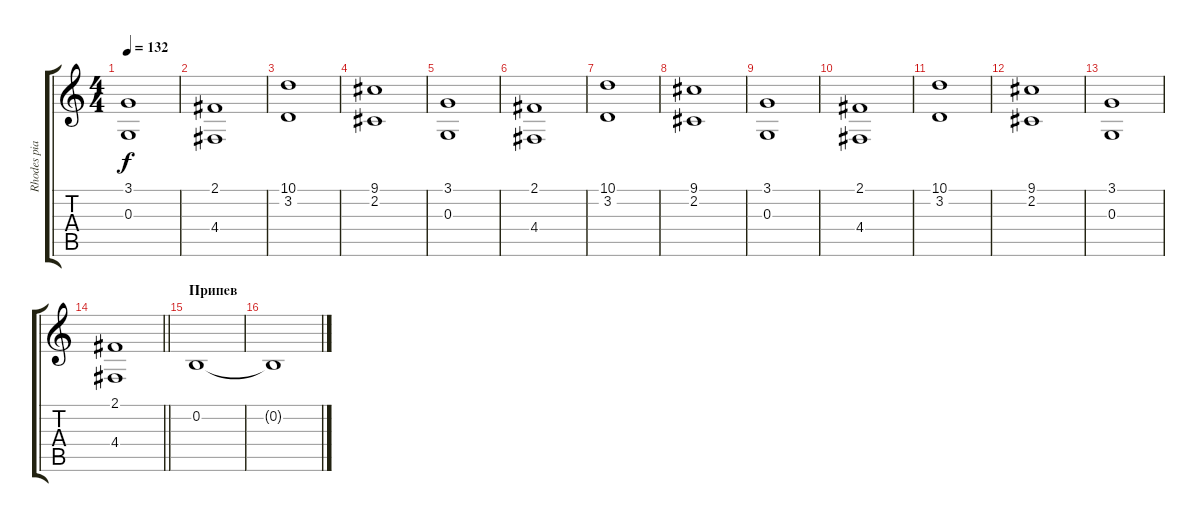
\track ("Rhodes piano" "Rhodes pia") {instrument electricpiano1}
\staff {score tabs}
\tuning (E4 B3 G3 D3 A2 E2) {hide}
\ts (4 4)
\tempo 132
\clef g2
\ks c
(3.1 0.3).1{dy f} |
(2.1 4.4).1 |
(10.1 3.2).1 |
(9.1 2.2).1 |
(3.1 0.3).1 |
(2.1 4.4).1 |
(10.1 3.2).1 |
(9.1 2.2).1 |
(3.1 0.3).1 |
(2.1 4.4).1 |
(10.1 3.2).1 |
(9.1 2.2).1 |
(3.1 0.3).1 |
\barLineRight lightlight
(2.1 4.4).1 |
\section ("" "Припев")
0.2.1 |
0.2{t}.1
